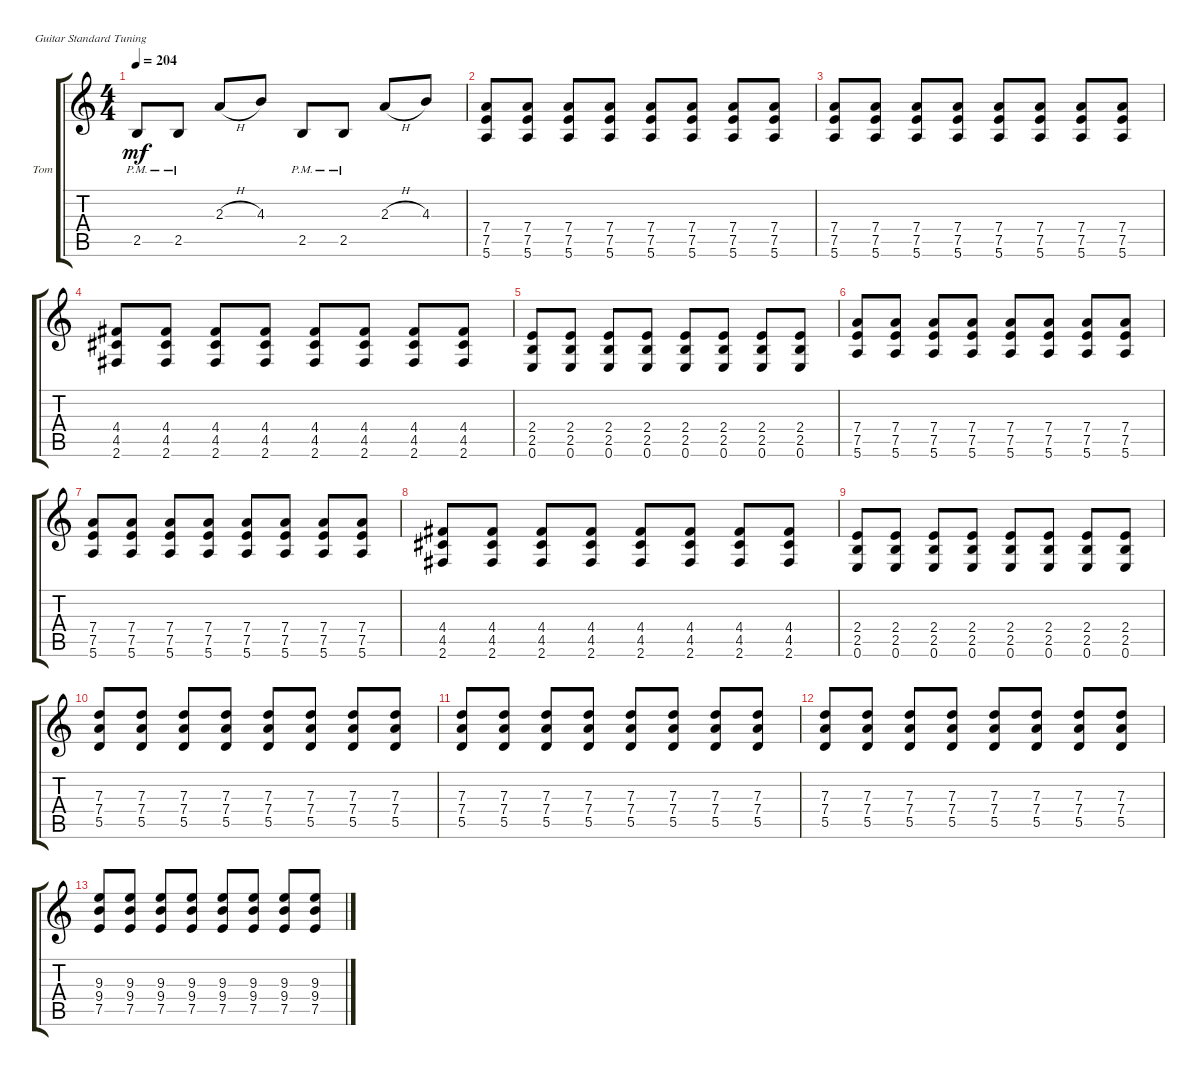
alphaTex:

\defaultSystemsLayout 4
\bracketExtendMode groupsimilarinstruments
\firstSystemTrackNameOrientation horizontal
\otherSystemsTrackNameOrientation horizontal
\track ("Tom Delonge" "Tom") {instrument distortionguitar}
\staff {score tabs}
\tuning (E4 B3 G3 D3 A2 E2)
\ts (4 4)
\tempo 204
\clef g2
\ks c
2.5{pm}.8{dy mf} 2.5{pm}.8 2.3{h}.8 4.3.8 2.5{pm}.8 2.5{pm}.8 2.3{h}.8 4.3.8 |
(5.6 7.5 7.4).8 (5.6 7.5 7.4).8 (5.6 7.5 7.4).8 (5.6 7.5 7.4).8 (5.6 7.5 7.4).8 (5.6 7.5 7.4).8 (5.6 7.5 7.4).8 (5.6 7.5 7.4).8 |
(5.6 7.5 7.4).8 (5.6 7.5 7.4).8 (5.6 7.5 7.4).8 (5.6 7.5 7.4).8 (5.6 7.5 7.4).8 (5.6 7.5 7.4).8 (5.6 7.5 7.4).8 (5.6 7.5 7.4).8 |
(2.6 4.5 4.4).8 (2.6 4.5 4.4).8 (2.6 4.5 4.4).8 (2.6 4.5 4.4).8 (2.6 4.5 4.4).8 (2.6 4.5 4.4).8 (2.6 4.5 4.4).8 (2.6 4.5 4.4).8 |
(0.6 2.5 2.4).8 (0.6 2.5 2.4).8 (0.6 2.5 2.4).8 (0.6 2.5 2.4).8 (0.6 2.5 2.4).8 (0.6 2.5 2.4).8 (0.6 2.5 2.4).8 (0.6 2.5 2.4).8 |
(5.6 7.5 7.4).8 (5.6 7.5 7.4).8 (5.6 7.5 7.4).8 (5.6 7.5 7.4).8 (5.6 7.5 7.4).8 (5.6 7.5 7.4).8 (5.6 7.5 7.4).8 (5.6 7.5 7.4).8 |
(5.6 7.5 7.4).8 (5.6 7.5 7.4).8 (5.6 7.5 7.4).8 (5.6 7.5 7.4).8 (5.6 7.5 7.4).8 (5.6 7.5 7.4).8 (5.6 7.5 7.4).8 (5.6 7.5 7.4).8 |
(2.6 4.5 4.4).8 (2.6 4.5 4.4).8 (2.6 4.5 4.4).8 (2.6 4.5 4.4).8 (2.6 4.5 4.4).8 (2.6 4.5 4.4).8 (2.6 4.5 4.4).8 (2.6 4.5 4.4).8 |
(0.6 2.5 2.4).8 (0.6 2.5 2.4).8 (0.6 2.5 2.4).8 (0.6 2.5 2.4).8 (0.6 2.5 2.4).8 (0.6 2.5 2.4).8 (0.6 2.5 2.4).8 (0.6 2.5 2.4).8 |
(5.5 7.4 7.3).8 (5.5 7.4 7.3).8 (5.5 7.4 7.3).8 (5.5 7.4 7.3).8 (5.5 7.4 7.3).8 (5.5 7.4 7.3).8 (5.5 7.4 7.3).8 (5.5 7.4 7.3).8 |
(5.5 7.4 7.3).8 (5.5 7.4 7.3).8 (5.5 7.4 7.3).8 (5.5 7.4 7.3).8 (5.5 7.4 7.3).8 (5.5 7.4 7.3).8 (5.5 7.4 7.3).8 (5.5 7.4 7.3).8 |
(5.5 7.4 7.3).8 (5.5 7.4 7.3).8 (5.5 7.4 7.3).8 (5.5 7.4 7.3).8 (5.5 7.4 7.3).8 (5.5 7.4 7.3).8 (5.5 7.4 7.3).8 (5.5 7.4 7.3).8 |
(7.5 9.4 9.3).8 (7.5 9.4 9.3).8 (7.5 9.4 9.3).8 (7.5 9.4 9.3).8 (7.5 9.4 9.3).8 (7.5 9.4 9.3).8 (7.5 9.4 9.3).8 (7.5 9.3 9.4).8
